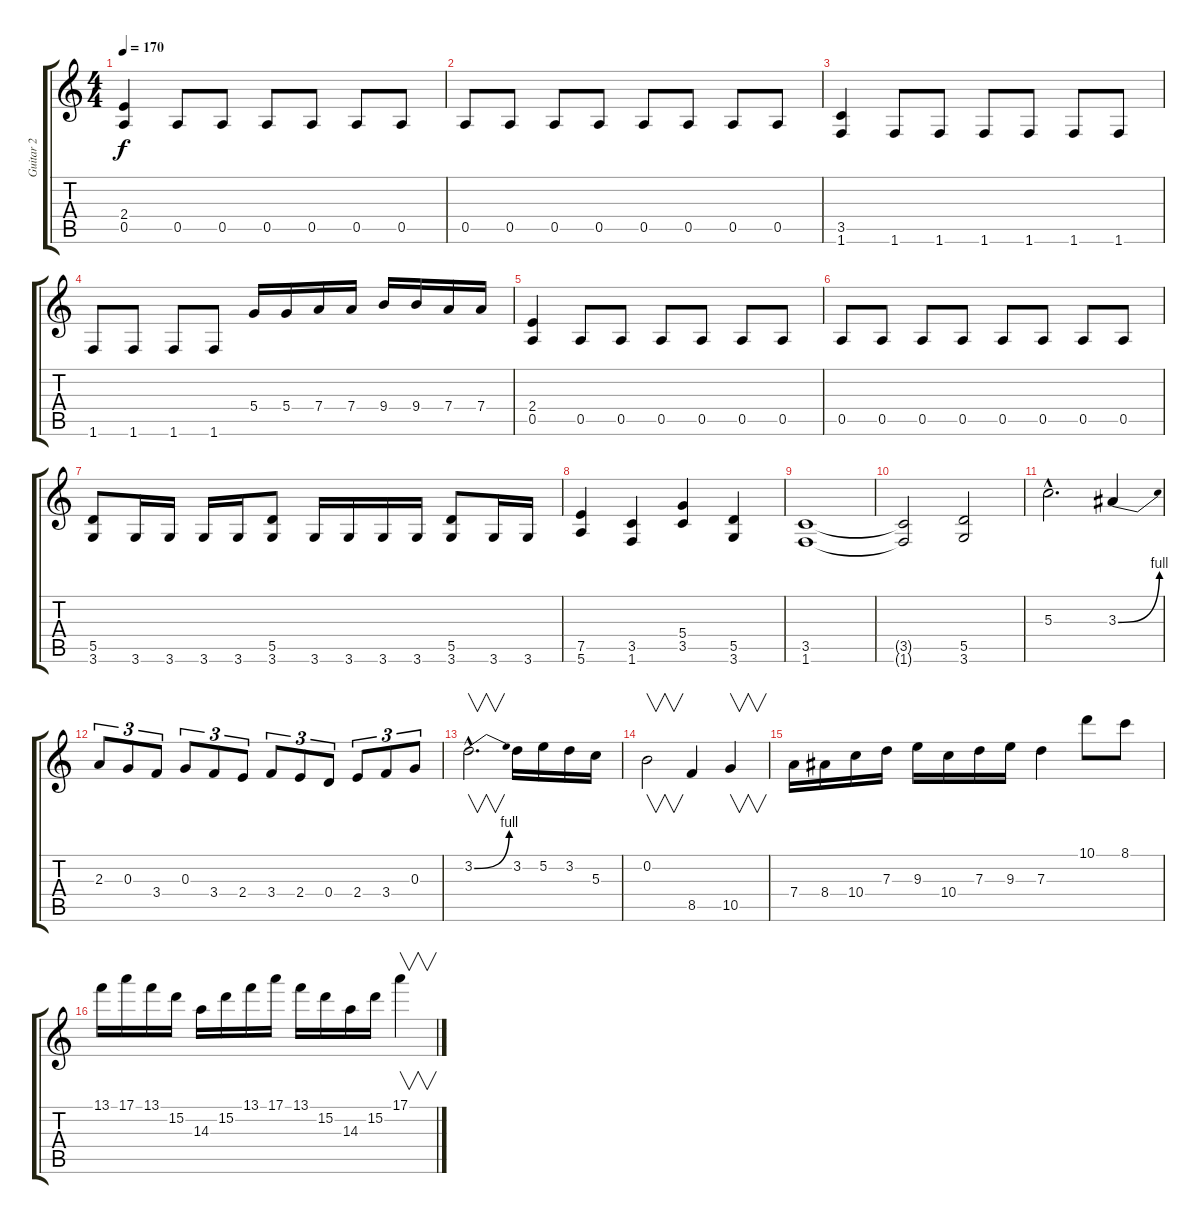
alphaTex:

\track ("Guitar 2" "Guitar 2") {instrument distortionguitar}
\staff {score tabs}
\tuning (E4 B3 G3 D3 A2 E2) {hide}
\ts (4 4)
\tempo 170
\clef g2
\ks c
(2.4 0.5).4{dy f} 0.5.8 0.5.8 0.5.8 0.5.8 0.5.8 0.5.8 |
0.5.8 0.5.8 0.5.8 0.5.8 0.5.8 0.5.8 0.5.8 0.5.8 |
(3.5 1.6).4 1.6.8 1.6.8 1.6.8 1.6.8 1.6.8 1.6.8 |
1.6.8 1.6.8 1.6.8 1.6.8 5.4.16 5.4.16 7.4.16 7.4.16 9.4.16 9.4.16 7.4.16 7.4.16 |
(2.4 0.5).4 0.5.8 0.5.8 0.5.8 0.5.8 0.5.8 0.5.8 |
0.5.8 0.5.8 0.5.8 0.5.8 0.5.8 0.5.8 0.5.8 0.5.8 |
(5.5 3.6).8 3.6.16 3.6.16 3.6.16 3.6.16 (5.5 3.6).8 3.6.16 3.6.16 3.6.16 3.6.16 (5.5 3.6).8 3.6.16 3.6.16 |
(7.5 5.6).4 (3.5 1.6).4 (5.4 3.5).4 (5.5 3.6).4 |
(3.5 1.6).1 |
(3.5{t} 1.6{t}).2 (5.5 3.6).2 |
5.3{hac}.2{d} 3.3{be (bend 0 0 60 4)}.4 |
2.3.8{tu (3 2)} 0.3.8{tu (3 2)} 3.4.8{tu (3 2)} 0.3.8{tu (3 2)} 3.4.8{tu (3 2)} 2.4.8{tu (3 2)} 3.4.8{tu (3 2)} 2.4.8{tu (3 2)} 0.4.8{tu (3 2)} 2.4.8{tu (3 2)} 3.4.8{tu (3 2)} 0.3.8{tu (3 2)} |
3.2{be (bend 0 0 60 4) hac}.2{v d} 3.2.16 5.2.16 3.2.16 5.3.16 |
0.2.2{v} 8.5.4 10.5.4{v} |
7.4.16 8.4.16 10.4.16 7.3.16 9.3.16 10.4.16 7.3.16 9.3.16 7.3.4 10.1.8 8.1.8 |
13.1.16 17.1.16 13.1.16 15.2.16 14.3.16 15.2.16 13.1.16 17.1.16 13.1.16 15.2.16 14.3.16 15.2.16 17.1.4{v}
